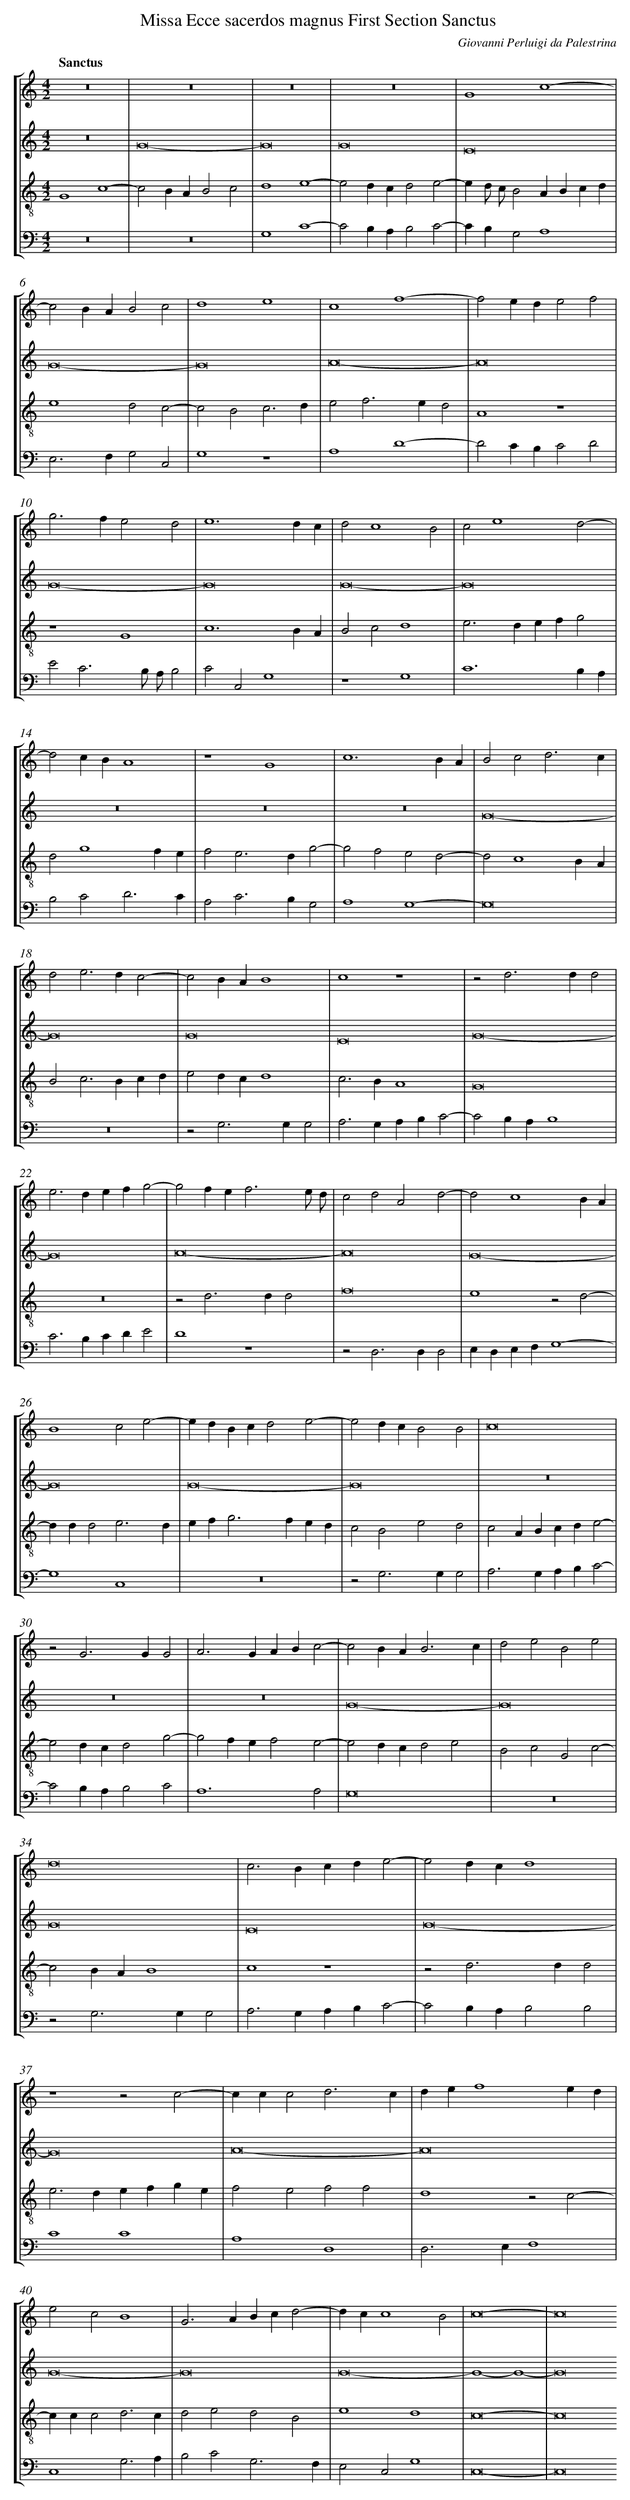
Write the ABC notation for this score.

X:1
T: Missa Ecce sacerdos magnus First Section Sanctus
C: Giovanni Perluigi da Palestrina
L: 1/4
M: 4/2
Q: "Sanctus"
%%staves [1 2 3 4]
V: 1 clef=treble
V: 2 clef=treble
V: 3 clef=treble-8
V: 4 clef=bass
K: C
[V:1] z8 |
[V:2] z8 |
[V:3] G4c4- |
[V:4] z8 |
[V:1] z8 |
[V:2] G8- |
[V:3] c2BAB2c2 |
[V:4] z8 |
[V:1] z8 |
[V:2] G8 |
[V:3] d4e4- |
[V:4] G,4C4- |
[V:1] z8 |
[V:2] G8 |
[V:3] e2dcd2e2- |
[V:4] C2B,A,B,2C2- |
[V:1] G4c4- |
[V:2] E8 |
[V:3] ed/ c/B2ABcd |
[V:4] CB,G,2A,4 |
[V:1] c2BAB2c2 |
[V:2] G8- |
[V:3] e4d2c2- |
[V:4] E,2>F,2G,2C,2 |
[V:1] d4e4 |
[V:2] G8 |
[V:3] c2B2c3d |
[V:4] G,4z4 |
[V:1] c4f4- |
[V:2] A8- |
[V:3] e2f2>e2d2 |
[V:4] A,4D4- |
[V:1] f2ede2f2 |
[V:2] A8 |
[V:3] A4z4 |
[V:4] D2CB,C2D2 |
[V:1] g2>f2e2d2 |
[V:2] G8- |
[V:3] z4G4 |
[V:4] E2C3B,/ A,/B,2 |
[V:1] e6dc |
[V:2] G8 |
[V:3] c6BA |
[V:4] C2C,2G,4 |
[V:1] d2c4B2 |
[V:2] G8- |
[V:3] B2c2d4 |
[V:4] z4G,4 |
[V:1] c2e4d2- |
[V:2] G8 |
[V:3] e2>d2efg2 |
[V:4] C6B,A, |
[V:1] d2cBA4 |
[V:2] z8 |
[V:3] d2g4fe |
[V:4] B,2C2D3C |
[V:1] z4G4 |
[V:2] z8 |
[V:3] f2e2>d2g2- |
[V:4] A,2C2>B,2G,2 |
[V:1] c6BA |
[V:2] z8 |
[V:3] g2f2e2d2- |
[V:4] A,4G,4- |
[V:1] B2c2d3c |
[V:2] G8- |
[V:3] d2c4BA |
[V:4] G,8 |
[V:1] d2e2>d2c2- |
[V:2] G8 |
[V:3] B2c2>B2cd |
[V:4] z8 |
[V:1] c2BAB4 |
[V:2] G8 |
[V:3] e2dcd4 |
[V:4] z2G,2>G,2G,2 |
[V:1] c4z4 |
[V:2] E8 |
[V:3] c2>B2A4 |
[V:4] A,2>G,2A,B,C2- |
[V:1] z2d2>d2d2 |
[V:2] G8- |
[V:3] G8 |
[V:4] C2B,A,B,4 |
[V:1] e2>d2efg2- |
[V:2] G8 |
[V:3] z8 |
[V:4] C2>B,2CDE2 |
[V:1] g2fe2<f2e/ d/ |
[V:2] A8- |
[V:3] z2d2>d2d2 |
[V:4] D4z4 |
[V:1] c2d2A2d2- |
[V:2] A8 |
[V:3] f8 |
[V:4] z2D,2>D,2D,2 |
[V:1] d2c4BA |
[V:2] G8- |
[V:3] e4z2d2- |
[V:4] E,D,E,F,G,4- |
[V:1] B4c2e2- |
[V:2] G8 |
[V:3] ddd2e3d |
[V:4] G,4C,4 |
[V:1] edBcd2e2- |
[V:2] G8- |
[V:3] ef2<g2fed |
[V:4] z8 |
[V:1] e2dcB2B2 |
[V:2] G8 |
[V:3] c2B2e2d2 |
[V:4] z2G,2>G,2G,2 |
[V:1] c8 |
[V:2] z8 |
[V:3] c2ABcde2- |
[V:4] A,2>G,2A,B,C2- |
[V:1] z2G2>G2G2 |
[V:2] z8 |
[V:3] e2dcd2g2- |
[V:4] C2B,A,B,2C2 |
[V:1] A2>G2ABc2- |
[V:2] z8 |
[V:3] g2fef2e2- |
[V:4] A,6A,2 |
[V:1] c2BA2<B2c |
[V:2] G8- |
[V:3] e2dcd2e2 |
[V:4] G,8 |
[V:1] d2e2B2e2 |
[V:2] G8 |
[V:3] B2c2G2c2- |
[V:4] z8 |
[V:1] d8 |
[V:2] G8 |
[V:3] c2BAB4 |
[V:4] z2G,2>G,2G,2 |
[V:1] c2>B2cde2- |
[V:2] E8 |
[V:3] c4z4 |
[V:4] A,2>G,2A,B,C2- |
[V:1] e2dcd4 |
[V:2] G8- |
[V:3] z2d2>d2d2 |
[V:4] C2B,A,B,2B,2 |
[V:1] z4z2c2- |
[V:2] G8 |
[V:3] e2>d2efge |
[V:4] C4C4 |
[V:1] ccc2d3c |
[V:2] A8- |
[V:3] f2e2f2f2 |
[V:4] A,4D,4 |
[V:1] def4ed |
[V:2] A8 |
[V:3] d4z2c2- |
[V:4] D,2>E,2F,4 |
[V:1] e2c2B4 |
[V:2] G8- |
[V:3] ccc2d3c |
[V:4] C,4G,3A, |
[V:1] G2>A2Bcd2- |
[V:2] G8 |
[V:3] d2e2d2B2 |
[V:4] B,2C2G,3F, |
[V:1] dcc4B2 |
[V:2] G8- |
[V:3] e4d4 |
[V:4] E,2C,2G,4 |
[V:1] c8- |
[V:2] G4-G4- |
[V:3] c8- |
[V:4] C,8- |
[V:1] c8
[V:2] G8
[V:3] c8
[V:4] C,8
